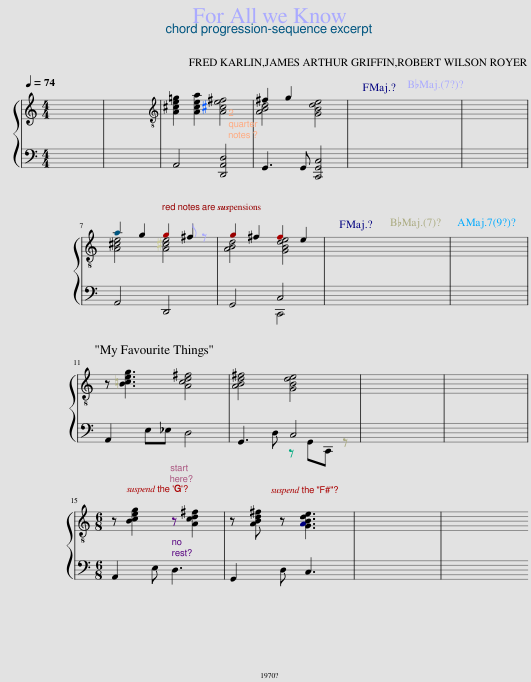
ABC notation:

X:1
%%score { ( 1 3 ) | ( 2 4 ) }
L:1/8
Q:1/4=74
M:4/4
I:linebreak $
K:C
V:1 treble
V:3 treble
V:2 bass
V:4 bass
V:1
 x8 | x8 |[K:treble-8] [A^ce=g]2 [Acea]2 [A^ce^f]4 | ^f2 g2 x4 | x4 x4 | %5
 x8 |$ a2 g2 g2 ^f z | g2 ^f2 f2 e2 | x4 x4 | x8 |$ %10
 z [B=ceg]3 [Acd^f]4 | [ABd^f]4 [GBde]4 | x8 | x8 |$[M:6/8] z [Bceg]2 z [Acd^f]2 | %15
 z [ABd^f] z [GABde]3 | x6 | x6 | %18
V:2
 x8 | x8 | A,,4 [D,,A,,D,]4 | G,,3 G,, [C,,G,,C,]4 | x8 | %5
 x8 |$ A,,4 D,,4 | G,,4 C,4 | x8 | x8 |$ %10
 A,,2 E,_E, D,4 | G,,3 D, C,4 | x8 | x8 |$[M:6/8] A,,2 E, D,3 | %15
 G,,2 D, C,3 | x6 | x6 | %18
V:3
 x8 | x8 |[K:treble-8] x8 | [ABd]4 [GBde]4 | x8 | %5
 x8 |$ [A^ce]4 [A^ce]4 | [ABd]4 [GBde]4 | x8 | x8 |$ %10
 x8 | x8 | x8 | x8 |$[M:6/8] x6 | %15
 x6 | x6 | x6 | %18
V:4
 x8 | x8 | x8 | x8 | x8 | %5
 x8 |$ x8 | x4 C,,4 | x8 | x8 |$ %10
 x8 | x4 z G,,C,, z | x8 | x8 |$[M:6/8] x6 | %15
 x6 | x6 | x6 | %18
